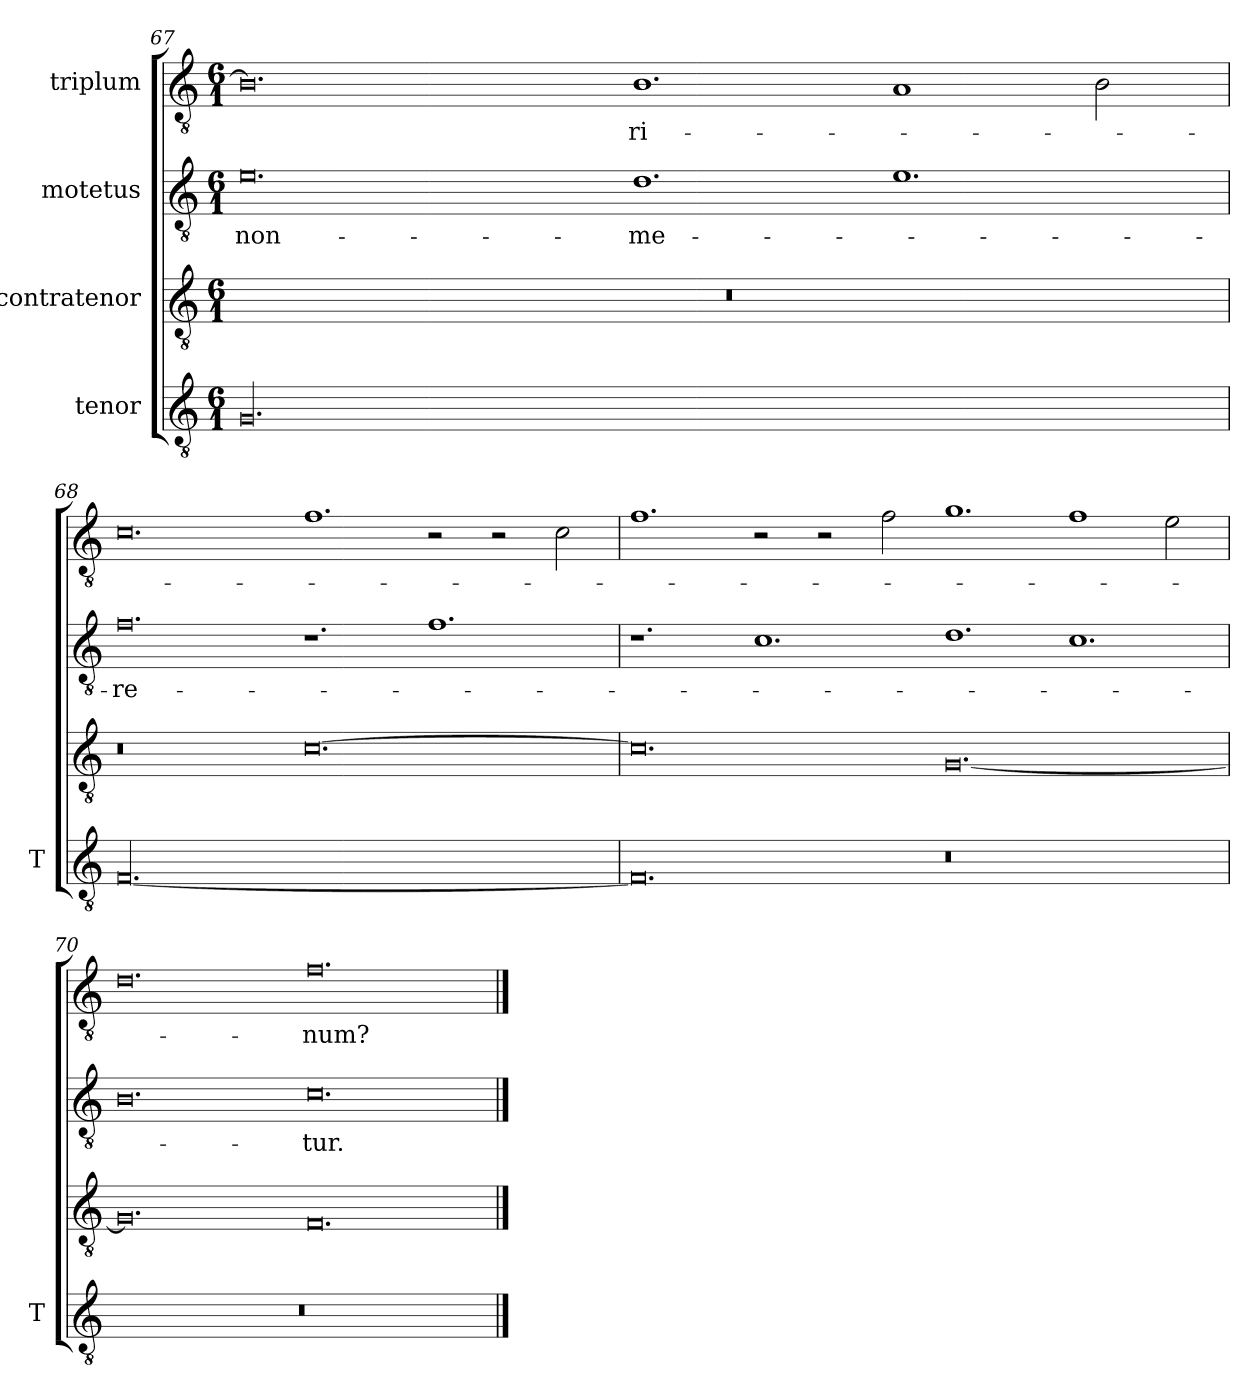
**kern	**kern	**kern	**text	**kern	**text
*part4	*part3	*part2	*part2	*part1	*part1
*staff4	*staff3	*staff2	*staff2	*staff1	*staff1
*I"tenor	*I"contratenor	*I"motetus	*	*I"triplum	*
*I'T	*	*	*	*	*
*clefGv2	*clefGv2	*clefGv2	*	*clefGv2	*
*k[]	*k[]	*k[]	*	*k[]	*
*C:	*C:	*C:	*	*C:	*
*M6/1	*M6/1	*M6/1	*	*M6/1	*
=67	=67	=67	=67	=67	=67
00.G/	00.r	0.e\	non-	0.B\]	.
.	.	1.d\	me-	1.B\	-ri-
.	.	1.e\	.	1A/	.
.	.	.	.	2B\	.
=68	=68	=68	=68	=68	=68
[00.F/	0.r	0.f\	-re-	0.c\	.
.	[0.c\	1.r	.	1.f\	.
.	.	1.f\	.	2r	.
.	.	.	.	2r	.
.	.	.	.	2c\	.
=69	=69	=69	=69	=69	=69
0.F/]	0.c\]	1.r	.	1.f\	.
.	.	1.c\	.	2r	.
.	.	.	.	2r	.
.	.	.	.	2f\	.
0.r	[0.G/	1.d\	.	1.g\	.
.	.	1.c\	.	1f\	.
.	.	.	.	2e\	.
=70	=70	=70	=70	=70	=70
00.r	0.G/]	0.B\	.	0.d\	.
.	0.F/	0.c\	-tur.	0.f\	-num?
==	==	==	==	==	==
*-	*-	*-	*-	*-	*-
